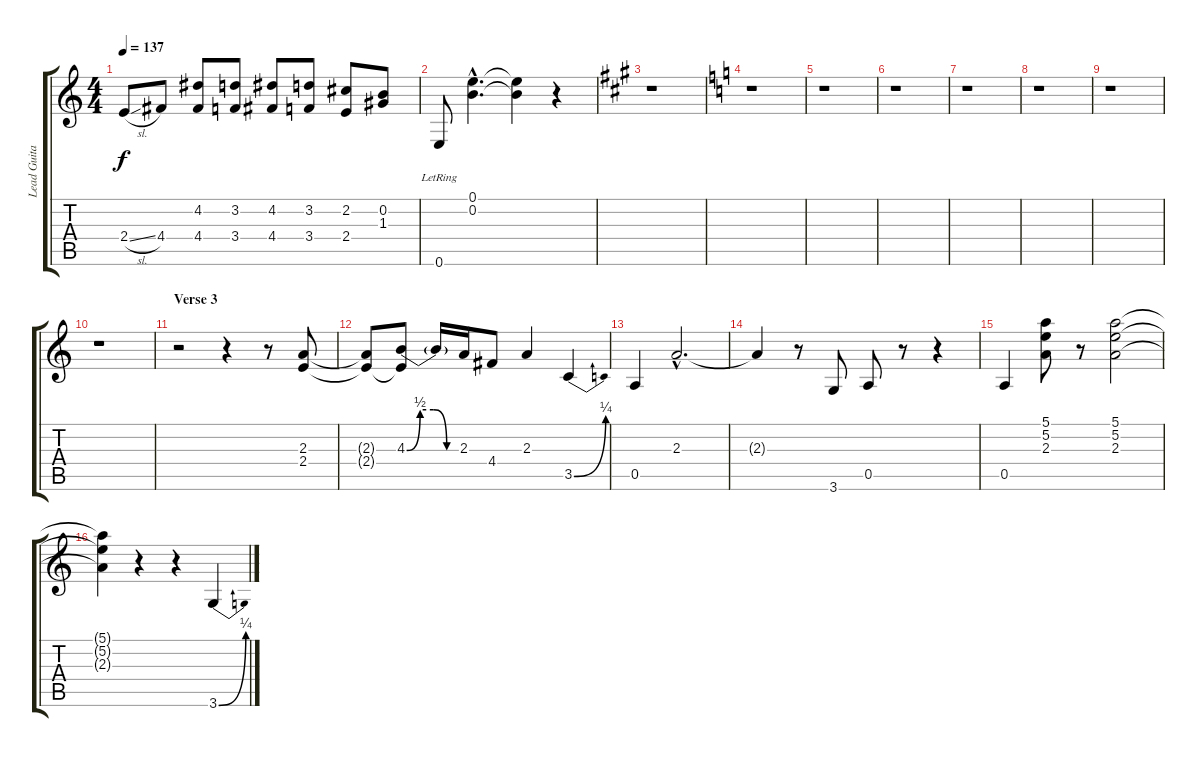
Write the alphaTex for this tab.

\track ("Lead Guitar 2" "Lead Guita") {instrument distortionguitar}
\staff {score tabs}
\tuning (E4 B3 G3 D3 A2 E2) {hide}
\ts (4 4)
\tempo 137
\clef g2
\ks c
2.4{sl}.8{dy f} 4.4.8 (4.2 4.4).8 (3.2 3.4).8 (4.2 4.4).8 (3.2 3.4).8 (2.2 2.4).8 (0.2 1.3).8 |
0.6{lr}.8 (0.1{hac} 0.2{hac}).4{d} (0.1{t} 0.2{t}).4 r.4 |
\ks a
r.1 |
\ks c
r.1 |
r.1 |
r.1 |
r.1 |
r.1 |
r.1 |
r.1 |
\section ("" "Verse 3")
r.2 r.4 r.8 (2.3 2.4).8 |
(2.3{t} 2.4{t}).8 (4.3{be (custom 0 0 15 2 30 2 45 0 60 0)} 2.4{t}).8 4.3{t}.16 2.3.16 4.4.8 2.3.4 3.5{be (bend 0 0 60 1)}.4 |
0.5.4 2.3{hac}.2{d} |
2.3{t}.4 r.8 3.6.8 0.5.8 r.8 r.4 |
0.5.4 (5.1 5.2 2.3).8 r.8 (5.1 5.2 2.3).2 |
(5.1{t} 5.2{t} 2.3{t}).4 r.4 r.4 3.6{be (bend 0 0 60 1)}.4
